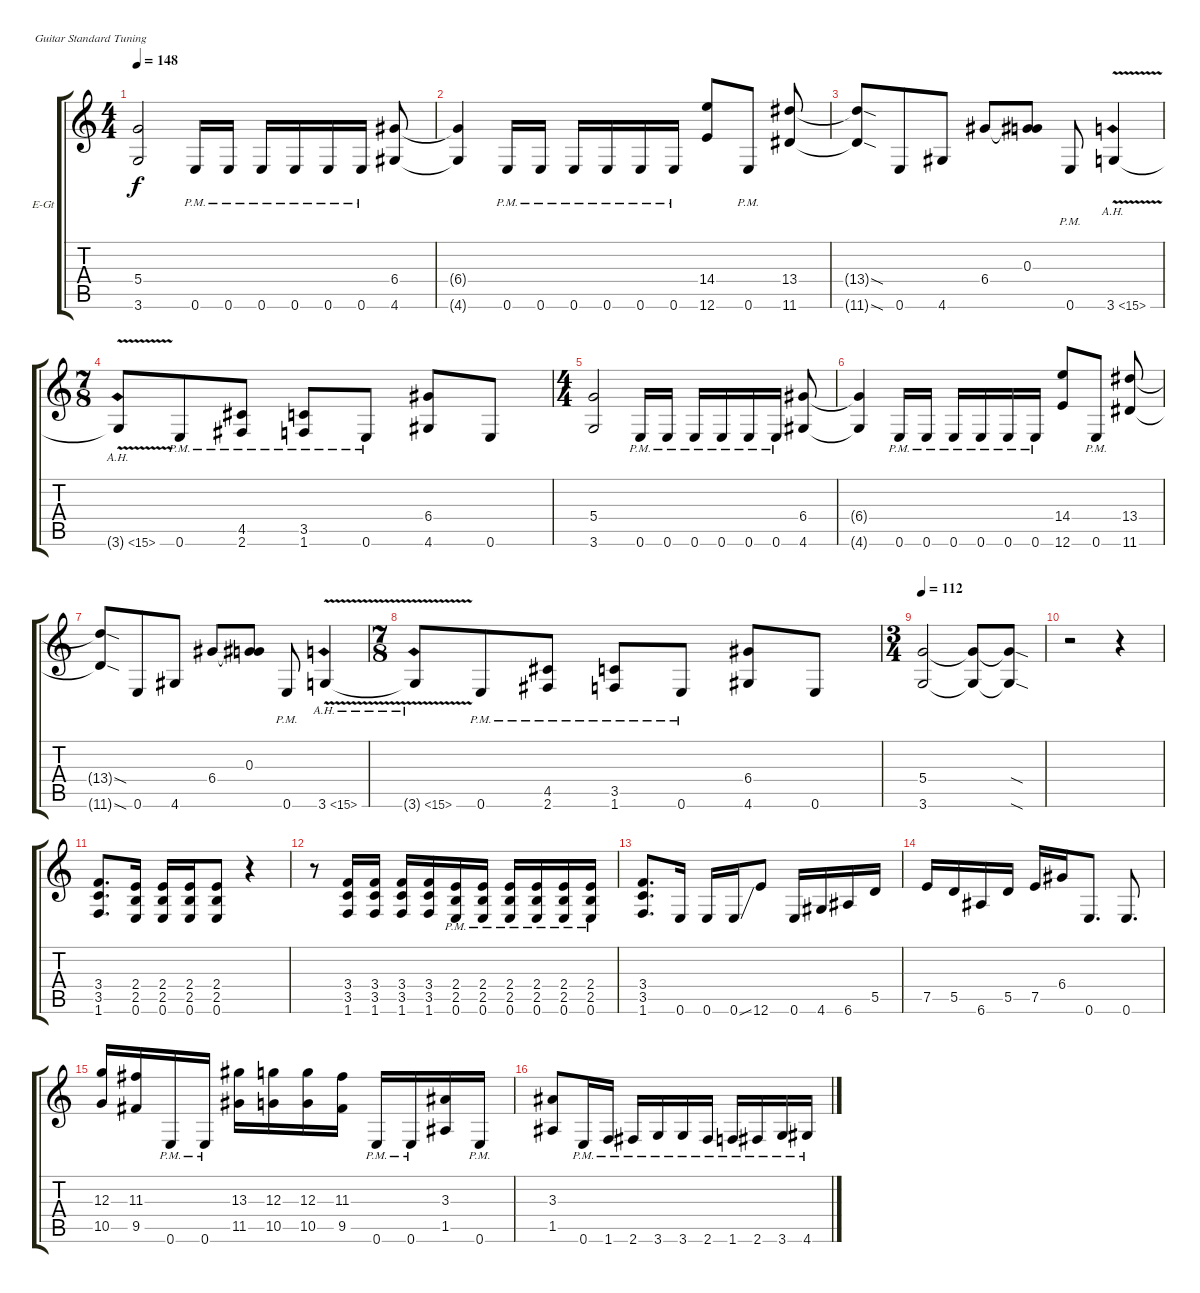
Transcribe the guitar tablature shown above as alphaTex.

\bracketExtendMode groupsimilarinstruments
\firstSystemTrackNameOrientation horizontal
\otherSystemsTrackNameOrientation horizontal
\track ("Guitar 1" "E-Gt") {instrument distortionguitar}
\staff {score tabs}
\tuning (E4 B3 G3 D3 A2 E2)
\ts (4 4)
\beaming (8 3 2 2 1)
\tempo 148
\clef g2
\ks c
(5.4 3.6).2{dy f} 0.6{pm}.16 0.6{pm}.16 0.6{pm}.16 0.6{pm}.16 0.6{pm}.16 0.6{pm}.16 (6.4 4.6).8 |
(6.4{t} 4.6{t}).4 0.6{pm}.16 0.6{pm}.16 0.6{pm}.16 0.6{pm}.16 0.6{pm}.16 0.6{pm}.16 (14.4 12.6).8 0.6{pm}.8 (13.4 11.6).8 |
(13.4{sod t} 11.6{sod t}).8 0.6.8 4.6.8 6.4.8 (0.3 6.4{t}).8 0.6{pm}.8 3.6{ah 12 v}.4 |
\ts (7 8)
\beaming (8 3 2 2)
3.6{ah 12 v t}.8 0.6{pm}.8 (4.5{pm} 2.6{pm}).8 (3.5{pm} 1.6{pm}).8 0.6{pm}.8 (6.4 4.6).8 0.6.8 |
\ts (4 4)
\beaming (8 3 2 2 1)
(5.4 3.6).2 0.6{pm}.16 0.6{pm}.16 0.6{pm}.16 0.6{pm}.16 0.6{pm}.16 0.6{pm}.16 (6.4 4.6).8 |
(6.4{t} 4.6{t}).4 0.6{pm}.16 0.6{pm}.16 0.6{pm}.16 0.6{pm}.16 0.6{pm}.16 0.6{pm}.16 (14.4 12.6).8 0.6{pm}.8 (13.4 11.6).8 |
(13.4{sod t} 11.6{sod t}).8 0.6.8 4.6.8 6.4.8 (0.3 6.4{t}).8 0.6{pm}.8 3.6{ah 12 v}.4 |
\ts (7 8)
\beaming (8 3 2 2)
3.6{ah 12 v t}.8 0.6{pm}.8 (4.5{pm} 2.6{pm}).8 (3.5{pm} 1.6{pm}).8 0.6{pm}.8 (6.4 4.6).8 0.6.8 |
\ts (3 4)
\beaming (8 2 2 2)
\tempo 112
(5.4 3.6).2 (5.4{t} 3.6{t}).8 (5.4{sod t} 3.6{sod t}).8 |
r.2 r.4 |
(3.4 3.5 1.6).8{d} (2.4 2.5 0.6).16 (2.4 2.5 0.6).16 (2.4 2.5 0.6).16 (2.4 2.5 0.6).8 r.4 |
r.8 (3.4 3.5 1.6).16 (3.4 3.5 1.6).16 (3.4 3.5 1.6).16 (3.4 3.5 1.6).16 (2.4{pm} 2.5{pm} 0.6{pm}).16 (2.4{pm} 2.5{pm} 0.6{pm}).16 (2.4{pm} 2.5{pm} 0.6{pm}).16 (2.4{pm} 2.5{pm} 0.6{pm}).16 (2.4{pm} 2.5{pm} 0.6{pm}).16 (2.4{pm} 2.5{pm} 0.6{pm}).16 |
(3.4 3.5 1.6).8{d} 0.6.16 0.6.16 0.6{ss}.16 12.6.8 0.6.16 4.6.16 6.6.16 5.5.16 |
7.5.16 5.5.16 6.6.16 5.5.16 7.5.16 6.4.16 0.6.8{d} 0.6.8{d} |
(12.3 10.5).16 (11.3 9.5).16 0.6{pm}.16 0.6{pm}.16 (13.3 11.5).16 (12.3 10.5).16 (12.3 10.5).16 (11.3 9.5).16 0.6{pm}.16 0.6{pm}.16 (3.3 1.5).16 0.6{pm}.16 |
(3.3 1.5).8 0.6{pm}.16 1.6{pm}.16 2.6{pm}.16 3.6{pm}.16 3.6{pm}.16 2.6{pm}.16 1.6{pm}.16 2.6{pm}.16 3.6{pm}.16 4.6{pm}.16
